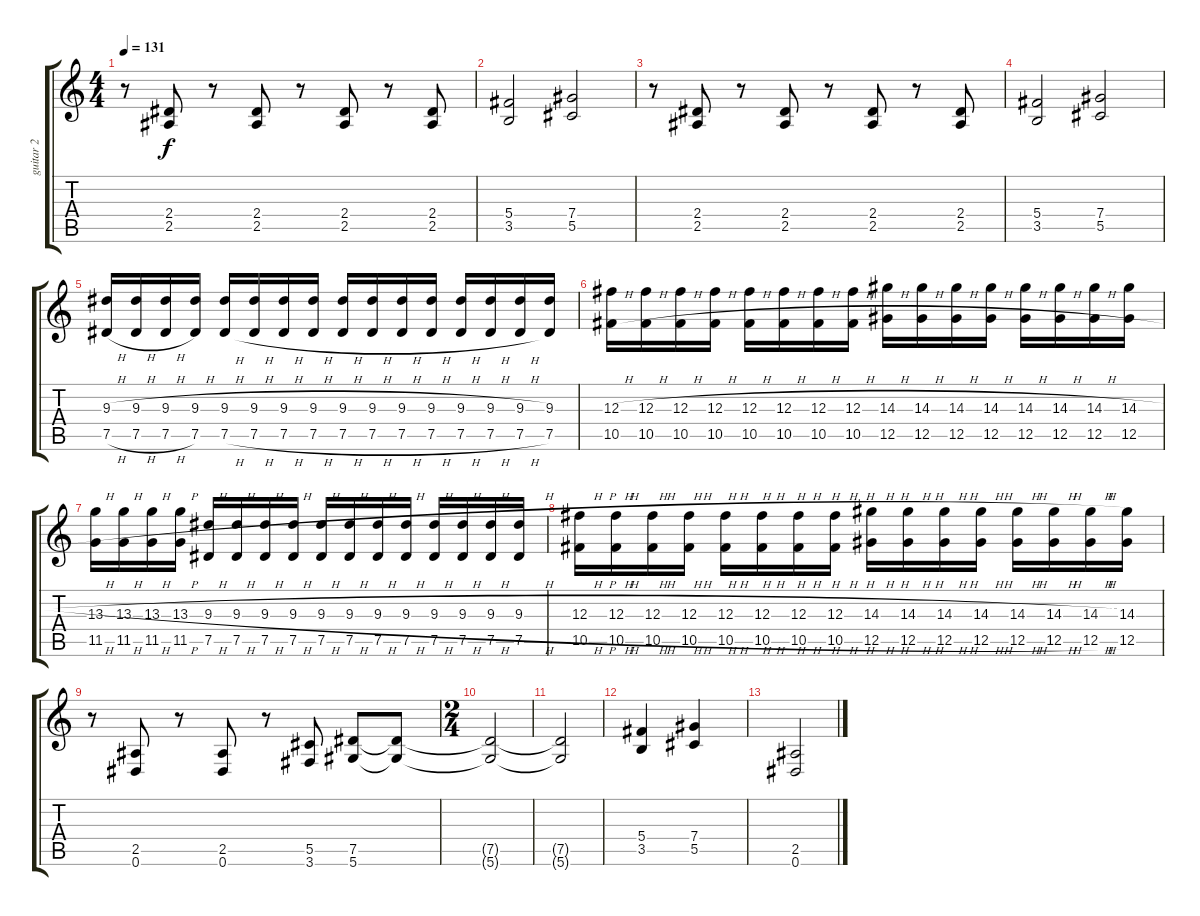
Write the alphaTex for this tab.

\track ("guitar 2" "guitar 2") {instrument distortionguitar}
\staff {score tabs}
\tuning (Eb4 Bb3 Gb3 Db3 Ab2 Eb2) {hide}
\ts (4 4)
\tempo 131
\clef g2
\ks c
r.8{dy f} (2.4 2.5).8 r.8 (2.4 2.5).8 r.8 (2.4 2.5).8 r.8 (2.4 2.5).8 |
(5.4 3.5).2 (7.4 5.5).2 |
r.8 (2.4 2.5).8 r.8 (2.4 2.5).8 r.8 (2.4 2.5).8 r.8 (2.4 2.5).8 |
(5.4 3.5).2 (7.4 5.5).2 |
(9.3{h} 7.5{h}).16{balance 13} (9.3{h} 7.5{h}).16 (9.3{h} 7.5{h}).16 (9.3{h} 7.5).16 (9.3{h} 7.5{h}).16 (9.3{h} 7.5{h}).16 (9.3{h} 7.5{h}).16 (9.3{h} 7.5{h}).16 (9.3{h} 7.5{h}).16 (9.3{h} 7.5{h}).16 (9.3{h} 7.5{h}).16 (9.3{h} 7.5{h}).16 (9.3{h} 7.5{h}).16 (9.3{h} 7.5{h}).16 (9.3{h} 7.5{h}).16 (9.3 7.5).16 |
(12.3{h} 10.5{h}).16 (12.3{h} 10.5{h}).16 (12.3{h} 10.5{h}).16 (12.3{h} 10.5{h}).16 (12.3{h} 10.5{h}).16 (12.3{h} 10.5{h}).16 (12.3{h} 10.5{h}).16 (12.3{h} 10.5{h}).16 (14.3{h} 12.5{h}).16 (14.3{h} 12.5{h}).16 (14.3{h} 12.5{h}).16 (14.3{h} 12.5{h}).16 (14.3{h} 12.5{h}).16 (14.3{h} 12.5{h}).16 (14.3{h} 12.5{h}).16 (14.3{h} 12.5{h}).16 |
(13.3{h} 11.5{h}).16 (13.3{h} 11.5{h}).16 (13.3{h} 11.5{h}).16 (13.3{h} 11.5{h}).16 (9.3{h} 7.5{h}).16 (9.3{h} 7.5{h}).16 (9.3{h} 7.5{h}).16 (9.3{h} 7.5{h}).16 (9.3{h} 7.5{h}).16 (9.3{h} 7.5{h}).16 (9.3{h} 7.5{h}).16 (9.3{h} 7.5{h}).16 (9.3{h} 7.5{h}).16 (9.3{h} 7.5{h}).16 (9.3{h} 7.5{h}).16 (9.3{h} 7.5{h}).16 |
(12.3{h} 10.5{h}).16 (12.3{h} 10.5{h}).16 (12.3{h} 10.5{h}).16 (12.3{h} 10.5{h}).16 (12.3{h} 10.5{h}).16 (12.3{h} 10.5{h}).16 (12.3{h} 10.5{h}).16 (12.3{h} 10.5{h}).16 (14.3{h} 12.5{h}).16 (14.3{h} 12.5{h}).16 (14.3{h} 12.5{h}).16 (14.3{h} 12.5{h}).16 (14.3{h} 12.5{h}).16 (14.3{h} 12.5{h}).16 (14.3{h} 12.5{h}).16 (14.3 12.5).16 |
r.8 (2.5 0.6).8 r.8 (2.5 0.6).8 r.8 (5.5 3.6).8 (7.5 5.6).8 (7.5{t} 5.6{t}).8 |
\ts (2 4)
(7.5{t} 5.6{t}).2 |
(7.5{t} 5.6{t}).2 |
(5.4 3.5).4 (7.4 5.5).4 |
(2.5 0.6).2
